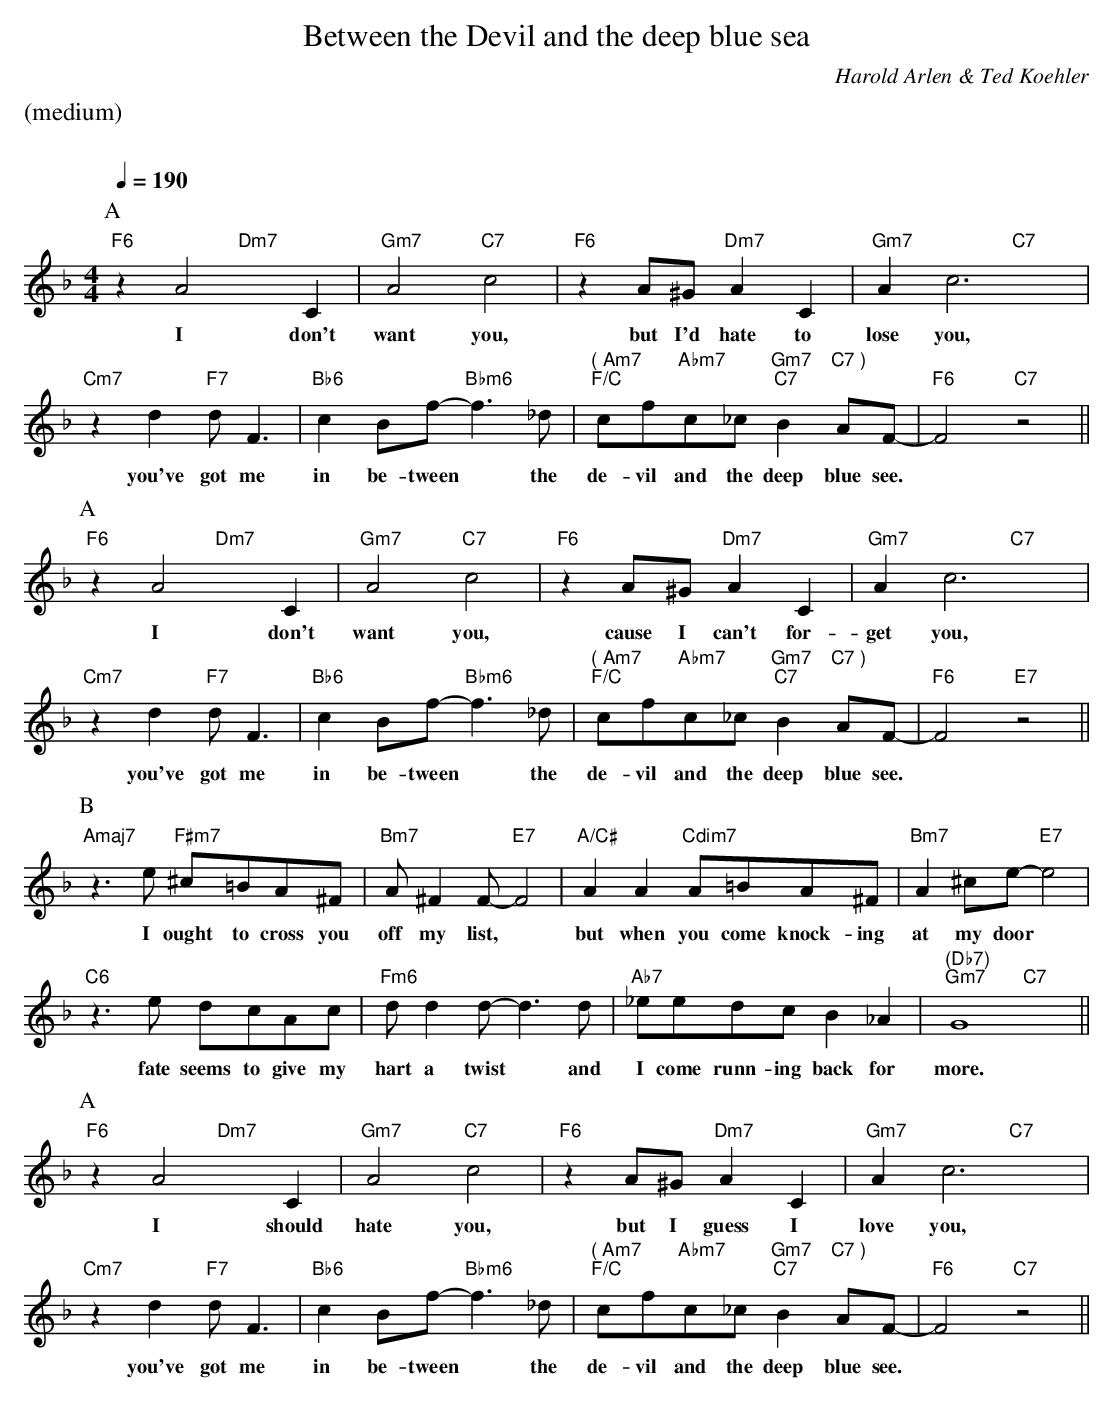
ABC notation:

X:1
T: Between the Devil and the deep blue sea
M:4/4
L:1/4
C:Harold Arlen & Ted Koehler
Q:1/4=190
%%staves (chords melody)
K:F
%%text (medium)
%%vskip 20
P: A
V:chords
"F6"x2 "Dm7"x2 | "Gm7"x2 "C7"x2 | "F6"x2 "Dm7"x2 | "Gm7"x2 "C7"x2 |
"Cm7"x2 "F7"x2 | "Bb6"x2 "Bbm6"x2 | "( Am7" "F/C"x"Abm7" " "x "Gm7" "C7"x"C7 )" " "x | "F6"x2 "C7"x2 ||
V:melody
zA2C | A2c2 | zA/^G/AC | Ac3 |
w:I don't want you, but I'd hate to lose you,
zdd<F | cB/f/-f>_d | c/f/c/_c/ B A/F/- | F2z2 ||
w:you've got me in be-tween* the de-vil and the deep blue see.*
P: A
V:chords
"F6"x2 "Dm7"x2 | "Gm7"x2 "C7"x2 | "F6"x2 "Dm7"x2 | "Gm7"x2 "C7"x2 |
"Cm7"x2 "F7"x2 | "Bb6"x2 "Bbm6"x2 | "( Am7" "F/C"x"Abm7" " "x "Gm7" "C7"x"C7 )" " "x | "F6"x2 "E7"x2 ||
V:melody
zA2C | A2c2 | zA/^G/AC | Ac3 |
w:I don't want you, cause I can't for-get you,
zdd<F | cB/f/-f>_d | c/f/c/_c/ B A/F/- | F2z2 ||
w:you've got me in be-tween* the de-vil and the deep blue see.*
P: B
V:chords
"Amaj7"x2 "F#m7"x2 | "Bm7"x2 "E7"x2 | "A/C#"x2 "Cdim7"x2 | "Bm7"x2 "E7"x2 |
"C6"x2 x2 | "Fm6"x2 x2 | "Ab7"x2 x2 | "(Db7)""Gm7"x2 "C7"x2 ||
V:melody
z>e ^c/=B/A/^F/ | A/^FF/-F2 | AAA/=B/A/^F/ | A^c/e/-e2 |
w:I ought to cross you off my list,* but when you come knock-ing at my door*
z>e d/c/A/c/ | d/dd/-d>d | _e/e/d/c/ B_A | G4 ||
w:fate seems to give my hart a twist* and I come runn-ing back for more.
P: A
V:chords
"F6"x2 "Dm7"x2 | "Gm7"x2 "C7"x2 | "F6"x2 "Dm7"x2 | "Gm7"x2 "C7"x2 |
"Cm7"x2 "F7"x2 | "Bb6"x2 "Bbm6"x2 | "( Am7" "F/C"x"Abm7" " "x "Gm7" "C7"x"C7 )" " "x | "F6"x2 "C7"x2 ||
V:melody
zA2C | A2c2 | zA/^G/AC | Ac3 |
w:I should hate you, but I guess I love you,
zdd<F | cB/f/-f>_d | c/f/c/_c/ B A/F/- | F2z2 |]
w:you've got me in be-tween* the de-vil and the deep blue see.*
